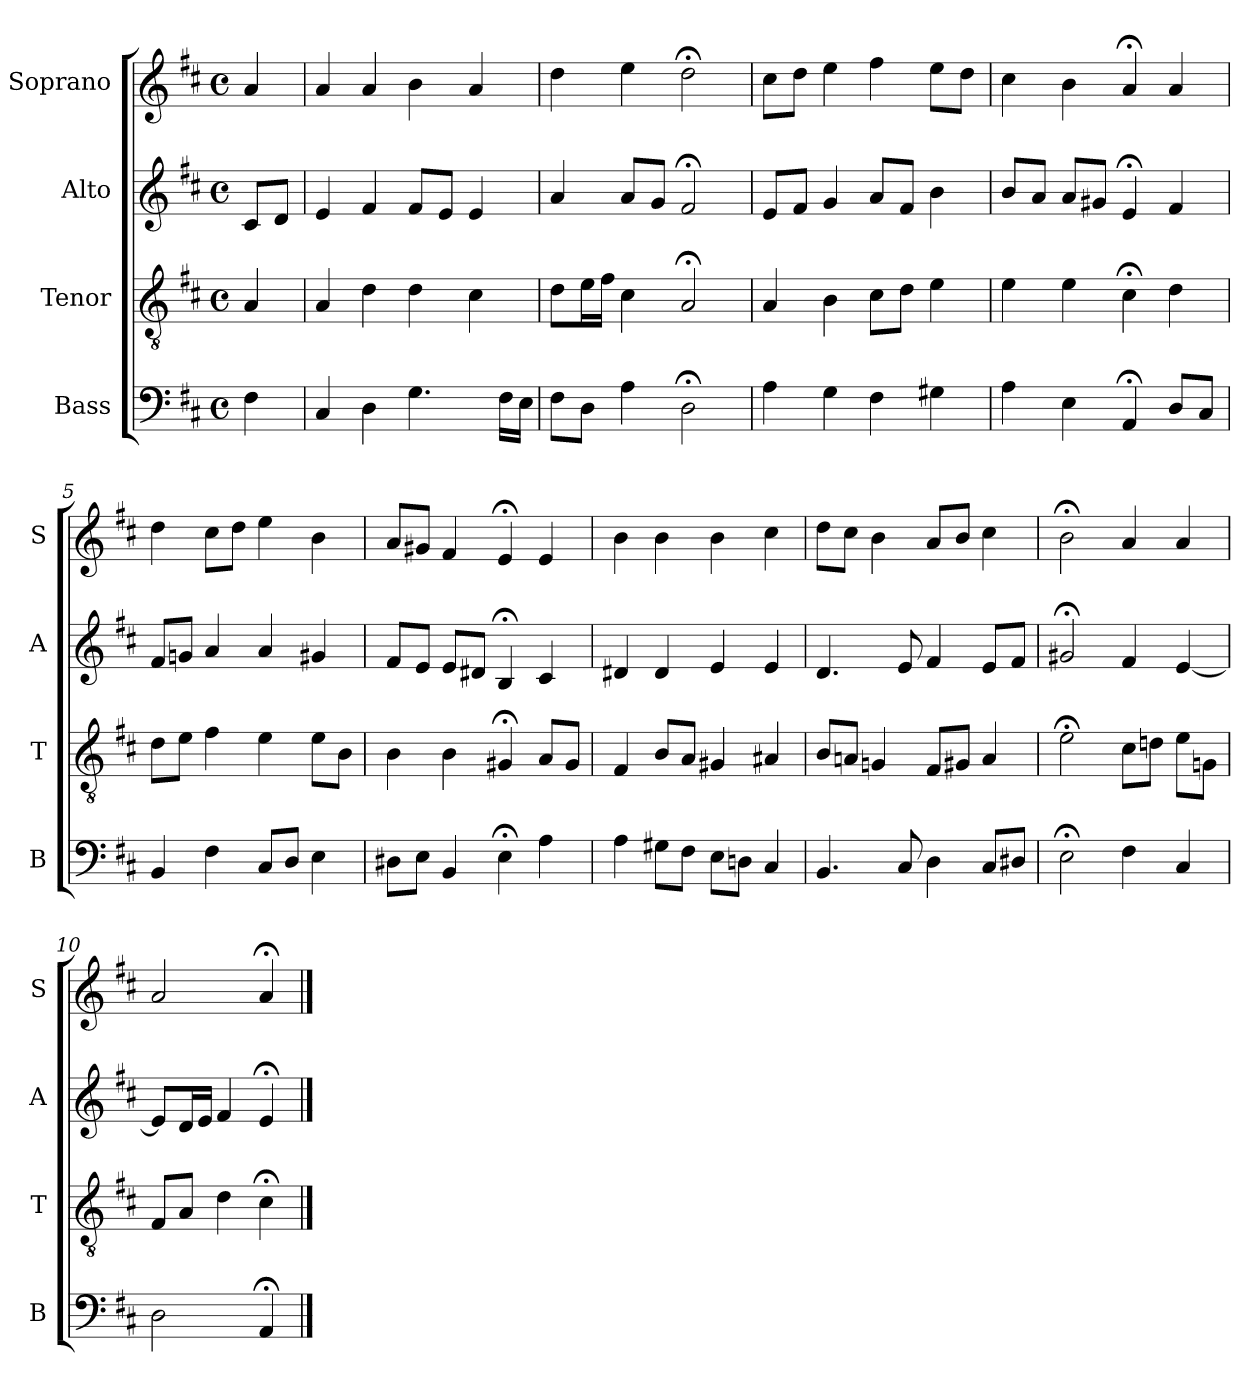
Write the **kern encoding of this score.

**kern	**kern	**kern	**kern
*part4	*part3	*part2	*part1
*staff4	*staff3	*staff2	*staff1
*I"Bass	*I"Tenor	*I"Alto	*I"Soprano
*I'B	*I'T	*I'A	*I'S
*clefF4	*clefGv2	*clefG2	*clefG2
*k[f#c#]	*k[f#c#]	*k[f#c#]	*k[f#c#]
*A:mix	*A:mix	*A:mix	*A:mix
*M4/4	*M4/4	*M4/4	*M4/4
*met(c)	*met(c)	*met(c)	*met(c)
*MM100	*MM100	*MM100	*MM100
=	=	=	=
4F#	4A	8c#L	4a
.	.	8dJ	.
=1	=1	=1	=1
4C#	4A	4e	4a
4D	4d	4f#	4a
4.G	4d	8f#L	4b
.	.	8eiJ	.
.	4c#i	4ei	4a
16F#LL	.	.	.
16EJJ	.	.	.
=2	=2	=2	=2
8F#L	8diL	4ai	4dd
8DJ	16eL	.	.
.	16f#JJ	.	.
4A	4c#	8aL	4ee
.	.	8gJ	.
2D;<	2A;<	2f#;<	2dd;<
=3	=3	=3	=3
4A	4A	8eL	8cc#L
.	.	8f#J	8ddJ
4G	4B	4g	4ee
4F#	8c#L	8aL	4ff#
.	8diJ	8f#iJ	.
4G#X	4ei	4bi	8eeL
.	.	.	8ddJ
=4	=4	=4	=4
4A	4e	8bL	4cc#
.	.	8aJ	.
4E	4e	8aL	4b
.	.	8g#XJ	.
4AA;<	4c#;<	4e;<	4a;<
8DL	4d	4f#	4a
8C#J	.	.	.
=5	=5	=5	=5
4BB	8dL	8f#L	4dd
.	8eJ	8gnJ	.
4F#	4f#	4a	8cc#L
.	.	.	8ddJ
8C#L	4e	4a	4ee
8DJ	.	.	.
4E	8eL	4g#X	4b
.	8BJ	.	.
=6	=6	=6	=6
8D#XL	4B	8f#L	8aL
8EJ	.	8eJ	8g#XJ
4BB	4B	8eL	4f#
.	.	8d#XJ	.
4E;<	4G#X;<	4B;<	4e;<
4A	8AL	4c#	4e
.	8G#J	.	.
=7	=7	=7	=7
4A	4F#	4d#X	4b
8G#XL	8BL	4d#	4b
8F#J	8AJ	.	.
8EL	4G#X	4e	4b
8DnJ	.	.	.
4C#	4A#X	4e	4cc#
=8	=8	=8	=8
4.BB	8BL	4.d	8ddL
.	8AnJ	.	8cc#J
.	4Gn	.	4b
8C#	.	8e	.
4D	8F#L	4f#	8aL
.	8G#XJ	.	8bJ
8C#L	4A	8eL	4cc#
8D#XJ	.	8f#J	.
=9	=9	=9	=9
2E;<	2e;<	2g#X;<	2b;<
4F#	8c#L	4f#	4a
.	8dnJ	.	.
4C#	8eL	[4e	4a
.	8GnJ	.	.
=10	=10	=10	=10
2D	8F#L	8eL]	2a
.	8AJ	16dL	.
.	.	16eJJ	.
.	4d	4f#	.
4AA;<	4c#;<	4e;<	4a;<
==	==	==	==
*-	*-	*-	*-
